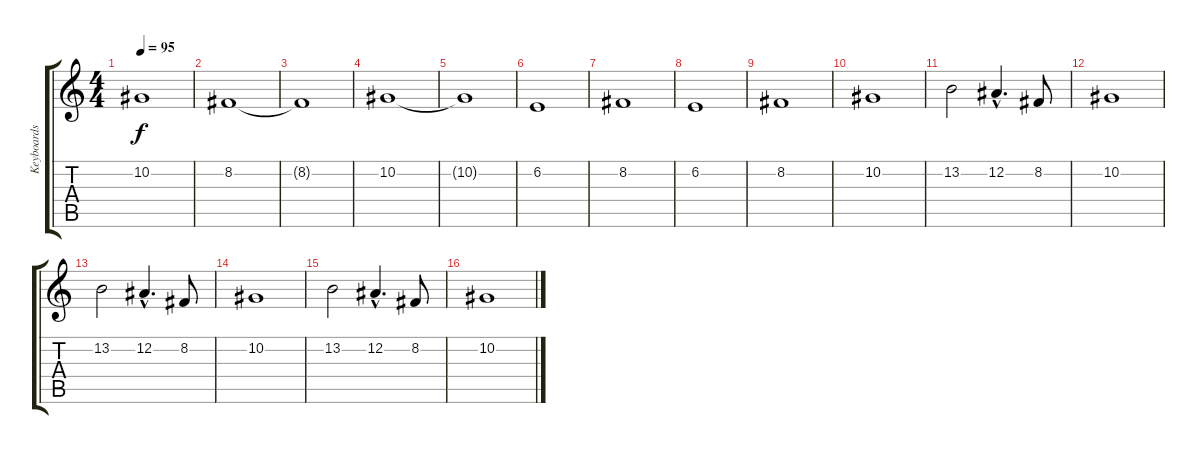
\track ("Keyboards" "Keyboards") {instrument stringensemble1}
\staff {score tabs}
\tuning (Eb4 Bb3 Gb3 Db3 Ab2 Eb2) {hide}
\ts (4 4)
\tempo 95
\clef g2
\ks c
10.2{t}.1{dy f} |
8.2.1 |
8.2{t}.1 |
10.2.1 |
10.2{t}.1 |
6.2.1 |
8.2.1 |
6.2.1 |
8.2.1 |
10.2.1 |
13.2.2 12.2{hac}.4{d} 8.2.8 |
10.2.1 |
13.2.2 12.2{hac}.4{d} 8.2.8 |
10.2.1 |
13.2.2 12.2{hac}.4{d} 8.2.8 |
10.2.1
